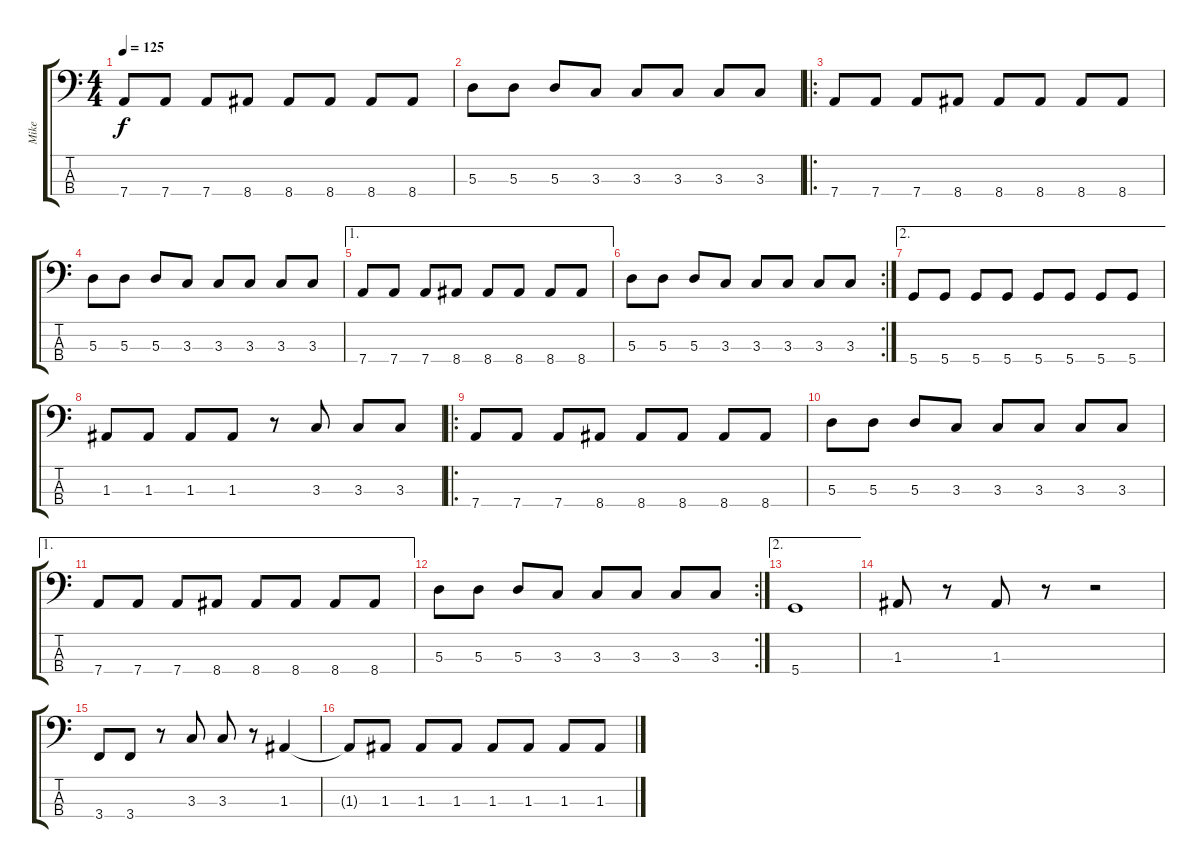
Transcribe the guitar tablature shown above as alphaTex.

\track ("Mike" "Mike") {instrument electricbassfinger}
\staff {score tabs}
\tuning (G2 D2 A1 D1) {hide}
\ts (4 4)
\tempo 125
\clef f4
\ks c
7.4.8{dy f} 7.4.8 7.4.8 8.4.8 8.4.8 8.4.8 8.4.8 8.4.8 |
5.3.8 5.3.8 5.3.8 3.3.8 3.3.8 3.3.8 3.3.8 3.3.8 |
\ro
7.4.8 7.4.8 7.4.8 8.4.8 8.4.8 8.4.8 8.4.8 8.4.8 |
5.3.8 5.3.8 5.3.8 3.3.8 3.3.8 3.3.8 3.3.8 3.3.8 |
\ae 1
7.4.8 7.4.8 7.4.8 8.4.8 8.4.8 8.4.8 8.4.8 8.4.8 |
\rc 2
5.3.8 5.3.8 5.3.8 3.3.8 3.3.8 3.3.8 3.3.8 3.3.8 |
\ae 2
5.4.8 5.4.8 5.4.8 5.4.8 5.4.8 5.4.8 5.4.8 5.4.8 |
1.3.8 1.3.8 1.3.8 1.3.8 r.8 3.3.8 3.3.8 3.3.8 |
\ro
7.4.8 7.4.8 7.4.8 8.4.8 8.4.8 8.4.8 8.4.8 8.4.8 |
5.3.8 5.3.8 5.3.8 3.3.8 3.3.8 3.3.8 3.3.8 3.3.8 |
\ae 1
7.4.8 7.4.8 7.4.8 8.4.8 8.4.8 8.4.8 8.4.8 8.4.8 |
\rc 2
5.3.8 5.3.8 5.3.8 3.3.8 3.3.8 3.3.8 3.3.8 3.3.8 |
\ae 2
5.4.1 |
1.3.8 r.8 1.3.8 r.8 r.2 |
3.4.8 3.4.8 r.8 3.3.8 3.3.8 r.8 1.3.4 |
1.3{t}.8 1.3.8 1.3.8 1.3.8 1.3.8 1.3.8 1.3.8 1.3.8
